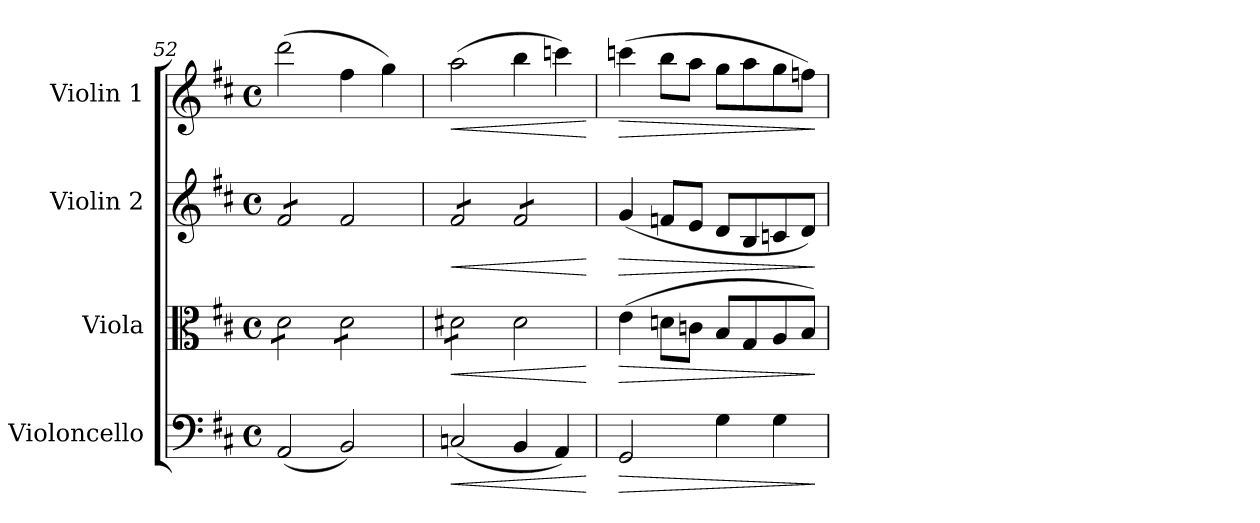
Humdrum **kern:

**kern	**dynam	**kern	**dynam	**kern	**dynam	**kern	**dynam
*part4	*part4	*part3	*part3	*part2	*part2	*part1	*part1
*staff4	*staff4	*staff3	*staff3	*staff2	*staff2	*staff1	*staff1
*I"Violoncello	*	*I"Viola	*	*I"Violin 2	*	*I"Violin 1	*
*I'Vc	*	*I'Vla	*	*I'Vln	*	*I'Vln	*
*clefF4	*	*clefC3	*	*clefG2	*	*clefG2	*
*k[f#c#]	*	*k[f#c#]	*	*k[f#c#]	*	*k[f#c#]	*
*M4/4	*	*M4/4	*	*M4/4	*	*M4/4	*
*met(c)	*	*met(c)	*	*met(c)	*	*met(c)	*
=52	=52	=52	=52	=52	=52	=52	=52
!	!	!	!	!	!	!	!LO:DY:b
!	!	!	!	!	!	!	!LO:DY:n=1:b
*	*	*tremolo	*	*	*	*	*
*	*	*	*	*tremolo	*	*	*
(<2AA/	.	8d\L	.	8f#/L	.	(2ddd\	p other-dynamics
.	.	8d\	.	8f#/	.	.	.
.	.	8d\	.	8f#/	.	.	.
.	.	8d\J	.	8f#/J	.	.	.
*	*	*	*	*Xtremolo	*	*	*
2BB/)	.	8d\L	.	2f#/	.	4ff#\	.
.	.	8d\	.	.	.	.	.
.	.	8d\	.	.	.	4gg\)	.
.	.	8d\J	.	.	.	.	.
!!LO:LB:g=z
=53	=53	=53	=53	=53	=53	=53	=53
!	!LO:HP:b	!	!LO:HP:b	!	!LO:HP:b	!	!LO:HP:b
*	*	*	*	*tremolo	*	*	*
(2Cn/	<	8d#X\L	<	8f#/L	<	(2aa\	<
.	.	8d#X\	.	8f#/	.	.	.
.	.	8d#X\	.	8f#/	.	.	.
.	.	8d#X\J	.	8f#/J	.	.	.
*	*	*Xtremolo	*	*	*	*	*
4BB/	.	2d#\	.	8f#/L	.	4bb\	.
.	.	.	.	8f#/	.	.	.
4AA/)	.	.	.	8f#/	.	4cccn\)	.
.	.	.	.	8f#/J	.	.	.
*	*	*	*	*Xtremolo	*	*	*
.	[	.	[	.	[	.	[
=54	=54	=54	=54	=54	=54	=54	=54
!	!LO:HP:b	!	!LO:HP:b	!	!LO:HP:b	!	!LO:HP:b
2GG/	>	(>4e\	>	(<4g/	>	(4cccn\	>
.	.	8dn\L	.	8fn/L	.	8bb\L	.
.	.	8cn\J	.	8e/J	.	8aa\J	.
4G\	.	8B/L	.	8d/L	.	8gg\L	.
.	.	8G/	.	8B/	.	8aa\	.
4G\	.	8A/	.	8cn/	.	8gg\	.
.	.	8B/J)	.	8d/J)	.	8ffn\J)	.
.	]	.	]	.	]	.	]
=	=	=	=	=	=	=	=
*-	*-	*-	*-	*-	*-	*-	*-
